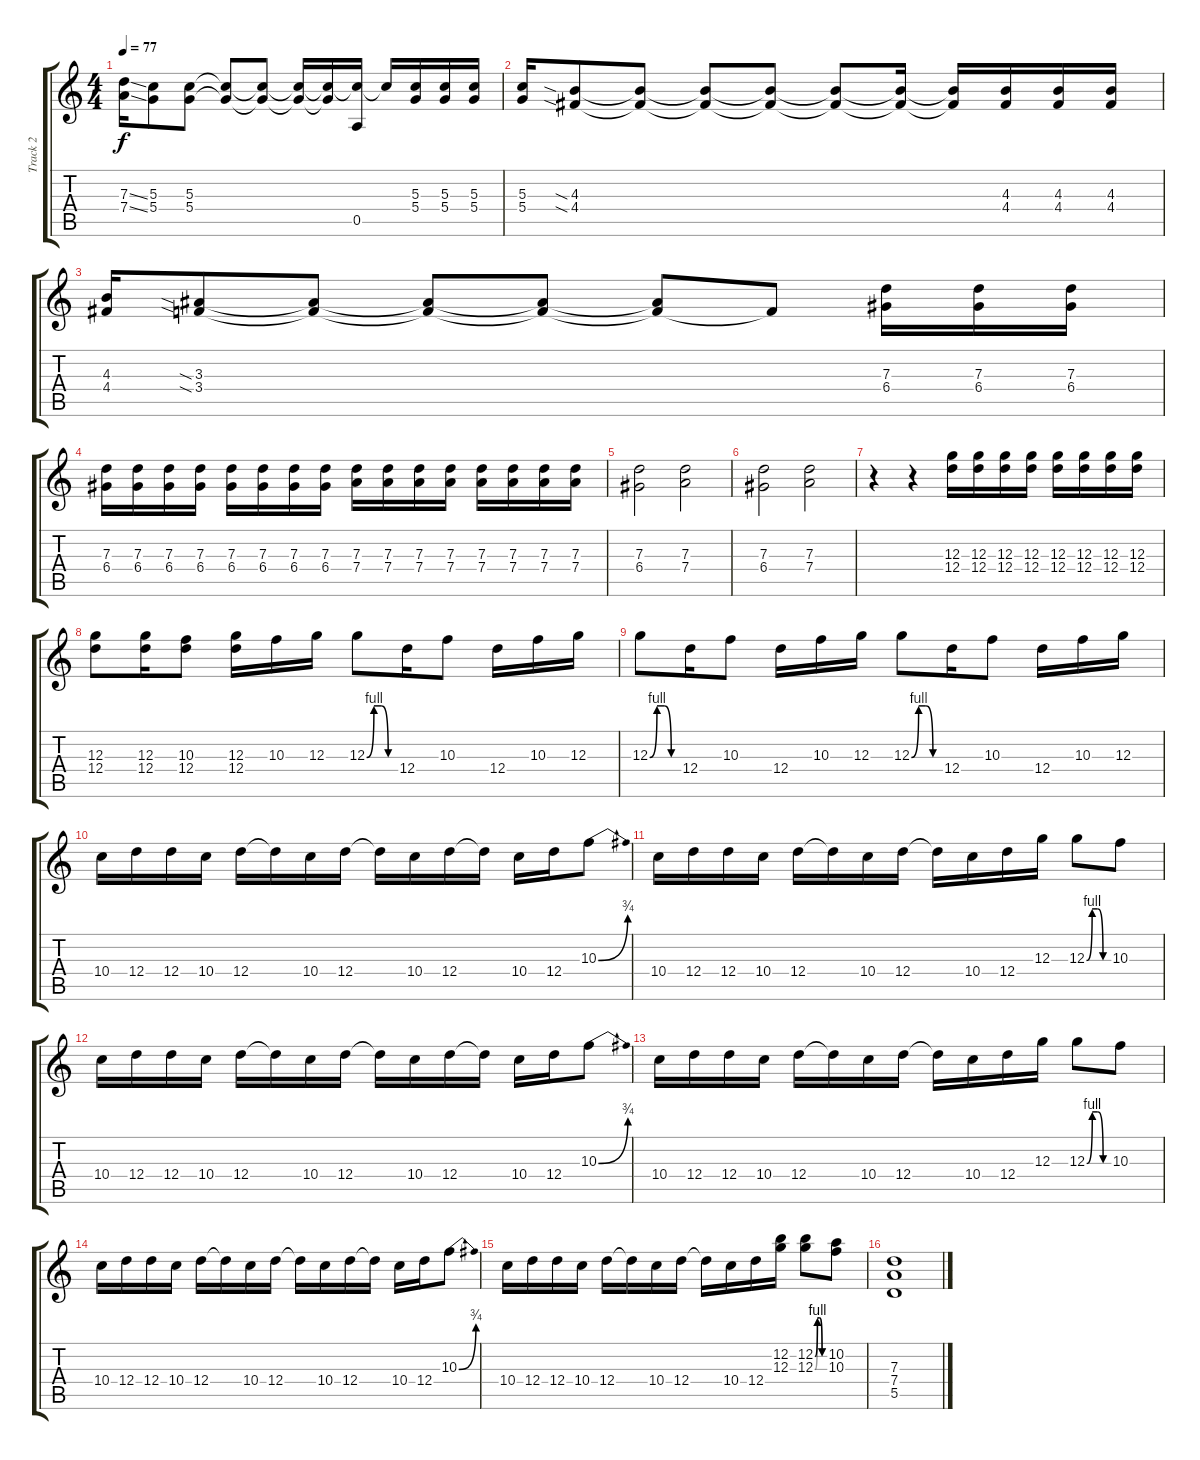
\track ("Track 2" "Track 2") {instrument distortionguitar}
\staff {score tabs}
\tuning (E4 B3 G3 D3 A2 E2) {hide}
\ts (4 4)
\tempo 77
\clef g2
\ks c
(7.3{ss} 7.4{ss}).16{dy f} (5.3 5.4).8 (5.3 5.4).8 (5.3{t} 5.4{t}).8 (5.3{t} 5.4{t}).8 (5.3{t} 5.4{t}).16 (5.3{t} 5.4{t}).16 (5.3{t} 0.5).16 5.3{t}.16 (5.3 5.4).16 (5.3 5.4).16 (5.3 5.4).16 |
(5.3 5.4).16 (4.3{sia} 4.4{sia}).8 (4.3{t} 4.4{t}).8 (4.3{t} 4.4{t}).8 (4.3{t} 4.4{t}).8 (4.3{t} 4.4{t}).8 (4.3{t} 4.4{t}).16 (4.3{t} 4.4{t}).16 (4.3 4.4).16 (4.3 4.4).16 (4.3 4.4).16 |
(4.3 4.4).16 (3.3{sia} 3.4{sia}).8 (3.3{t} 3.4{t}).8 (3.3{t} 3.4{t}).8 (3.3{t} 3.4{t}).8 (3.3{t} 3.4{t}).8 3.4{t}.8 (7.3 6.4).16 (7.3 6.4).16 (7.3 6.4).16 |
(7.3 6.4).16 (7.3 6.4).16 (7.3 6.4).16 (7.3 6.4).16 (7.3 6.4).16 (7.3 6.4).16 (7.3 6.4).16 (7.3 6.4).16 (7.3 7.4).16 (7.3 7.4).16 (7.3 7.4).16 (7.3 7.4).16 (7.3 7.4).16 (7.3 7.4).16 (7.3 7.4).16 (7.3 7.4).16 |
(7.3 6.4).2 (7.3 7.4).2 |
(7.3 6.4).2 (7.3 7.4).2 |
r.4 r.4 (12.3 12.4).16 (12.3 12.4).16 (12.3 12.4).16 (12.3 12.4).16 (12.3 12.4).16 (12.3 12.4).16 (12.3 12.4).16 (12.3 12.4).16 |
(12.3 12.4).8 (12.3 12.4).16 (10.3 12.4).8 (12.3 12.4).16 10.3.16 12.3.16 12.3{be (custom 0 0 15 4 30 4 45 0 60 0)}.8 12.4.16 10.3.8 12.4.16 10.3.16 12.3.16 |
12.3{be (custom 0 0 15 4 30 4 45 0 60 0)}.8 12.4.16 10.3.8 12.4.16 10.3.16 12.3.16 12.3{be (custom 0 0 15 4 30 4 45 0 60 0)}.8 12.4.16 10.3.8 12.4.16 10.3.16 12.3.16 |
10.4.16 12.4.16 12.4.16 10.4.16 12.4.16 12.4{t}.16 10.4.16 12.4.16 12.4{t}.16 10.4.16 12.4.16 12.4{t}.16 10.4.16 12.4.16 10.3{be (bend 0 0 60 3)}.8 |
10.4.16 12.4.16 12.4.16 10.4.16 12.4.16 12.4{t}.16 10.4.16 12.4.16 12.4{t}.16 10.4.16 12.4.16 12.3.16 12.3{be (custom 0 0 15 4 30 4 45 0 60 0)}.8 10.3.8 |
10.4.16 12.4.16 12.4.16 10.4.16 12.4.16 12.4{t}.16 10.4.16 12.4.16 12.4{t}.16 10.4.16 12.4.16 12.4{t}.16 10.4.16 12.4.16 10.3{be (bend 0 0 60 3)}.8 |
10.4.16 12.4.16 12.4.16 10.4.16 12.4.16 12.4{t}.16 10.4.16 12.4.16 12.4{t}.16 10.4.16 12.4.16 12.3.16 12.3{be (custom 0 0 15 4 30 4 45 0 60 0)}.8 10.3.8 |
10.4.16 12.4.16 12.4.16 10.4.16 12.4.16 12.4{t}.16 10.4.16 12.4.16 12.4{t}.16 10.4.16 12.4.16 12.4{t}.16 10.4.16 12.4.16 10.3{be (bend 0 0 60 3)}.8 |
10.4.16 12.4.16 12.4.16 10.4.16 12.4.16 12.4{t}.16 10.4.16 12.4.16 12.4{t}.16 10.4.16 12.4.16 (12.2 12.3).16 (12.2{be (custom 0 0 15 4 30 4 45 0 60 0)} 12.3{be (custom 0 0 15 4 30 4 45 0 60 0)}).8 (10.2 10.3).8 |
(7.3 7.4 5.5).1
